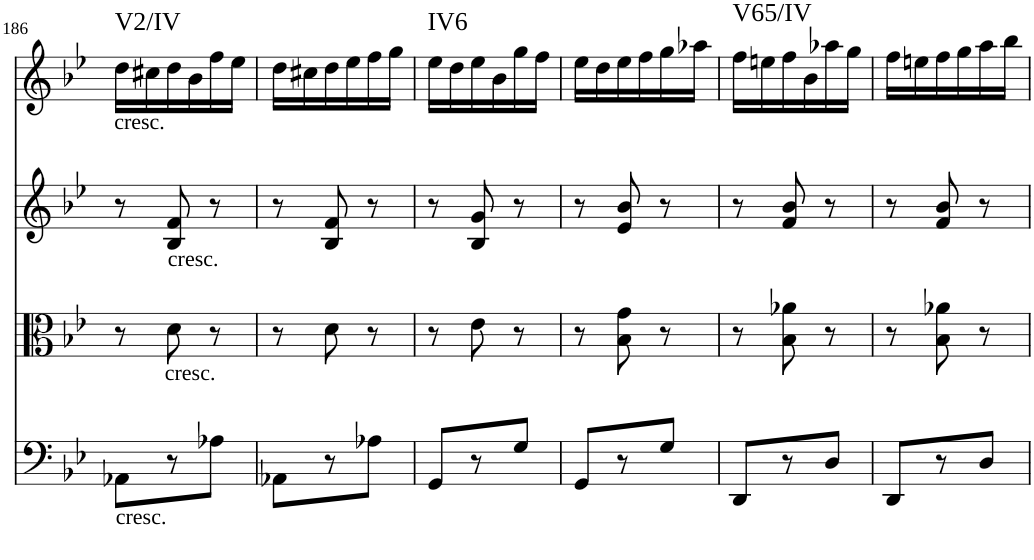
**kern	**kern	**kern	**kern	**harte
*part4	*part3	*part2	*part1	*part1
*staff4	*staff3	*staff2	*staff1	*
*I"Violoncello	*I"Viola	*I"Violin II	*I"Violin I	*
*I'Vc	*I'Vla	*I'Vln	*I'Vln	*
!!LO:PB:g=z
*clefF4	*clefC3	*clefG2	*clefG2	*
*k[b-e-]	*k[b-e-]	*k[b-e-]	*k[b-e-]	*
*M3/8	*M3/8	*M3/8	*M3/8	*
=186	=186	=186	=186	=186
!	!	!	!LO:TX:b:t=cresc.	!
!LO:TX:b:t=cresc.	!	!	!	!LO:H:kt=V2/IV
8AA-X\L	8r	8r	16dd\LL	N
.	.	.	16cc#X\	.
!	!	!LO:TX:b:t=cresc.	!	!
!	!LO:TX:b:t=cresc.	!	!	!
8r	8d\	8B-/ 8f/	16dd\	.
.	.	.	16b-\	.
8A-X\J	8r	8r	16ff\	.
.	.	.	16ee-\JJ	.
=187	=187	=187	=187	=187
8AA-X\L	8r	8r	16dd\LL	.
.	.	.	16cc#X\	.
8r	8d\	8B-/ 8f/	16dd\	.
.	.	.	16ee-\	.
8A-X\J	8r	8r	16ff\	.
.	.	.	16gg\JJ	.
=188	=188	=188	=188	=188
!	!	!	!	!LO:H:kt=IV6
8GG/L	8r	8r	16ee-\LL	N
.	.	.	16dd\	.
8r	8e-\	8B-/ 8g/	16ee-\	.
.	.	.	16b-\	.
8G/J	8r	8r	16gg\	.
.	.	.	16ff\JJ	.
=189	=189	=189	=189	=189
8GG/L	8r	8r	16ee-\LL	.
.	.	.	16dd\	.
8r	8B-\ 8g\	8e-/ 8b-/	16ee-\	.
.	.	.	16ff\	.
8G/J	8r	8r	16gg\	.
.	.	.	16aa-X\JJ	.
=190	=190	=190	=190	=190
!	!	!	!	!LO:H:kt=V65/IV
8DD/L	8r	8r	16ff\LL	N
.	.	.	16een\	.
8r	8B-\ 8a-X\	8f/ 8b-/	16ff\	.
.	.	.	16b-\	.
8D/J	8r	8r	16aa-X\	.
.	.	.	16gg\JJ	.
=191	=191	=191	=191	=191
8DD/L	8r	8r	16ff\LL	.
.	.	.	16een\	.
8r	8B-\ 8a-X\	8f/ 8b-/	16ff\	.
.	.	.	16gg\	.
8D/J	8r	8r	16aa\	.
.	.	.	16bb-\JJ	.
=	=	=	=	=
*-	*-	*-	*-	*-
